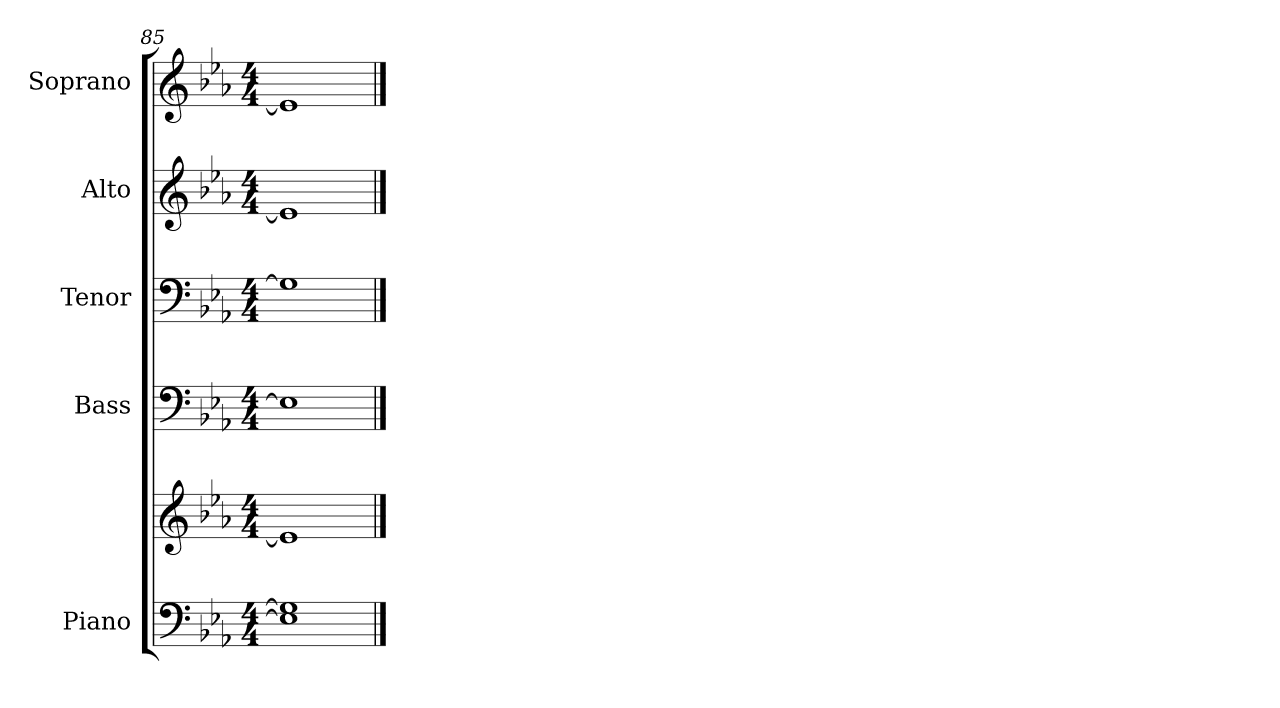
**kern	**kern	**kern	**kern	**kern	**kern
*part5	*part5	*part4	*part3	*part2	*part1
*staff6	*staff5	*staff4	*staff3	*staff2	*staff1
*I"Piano	*	*I"Bass	*I"Tenor	*I"Alto	*I"Soprano
*I'Pno.	*	*I'B.	*I'T.	*I'A.	*I'S.
!!LO:PB:g=z
*clefF4	*clefG2	*clefF4	*clefF4	*clefG2	*clefG2
*k[b-e-a-]	*k[b-e-a-]	*k[b-e-a-]	*k[b-e-a-]	*k[b-e-a-]	*k[b-e-a-]
*E-:	*E-:	*E-:	*E-:	*E-:	*E-:
*M4/4	*M4/4	*M4/4	*M4/4	*M4/4	*M4/4
=85	=85	=85	=85	=85	=85
1E-i] 1Gi]	1e-i]	1E-i]	1Gi]	1e-i]	1e-i]
==	==	==	==	==	==
*-	*-	*-	*-	*-	*-
